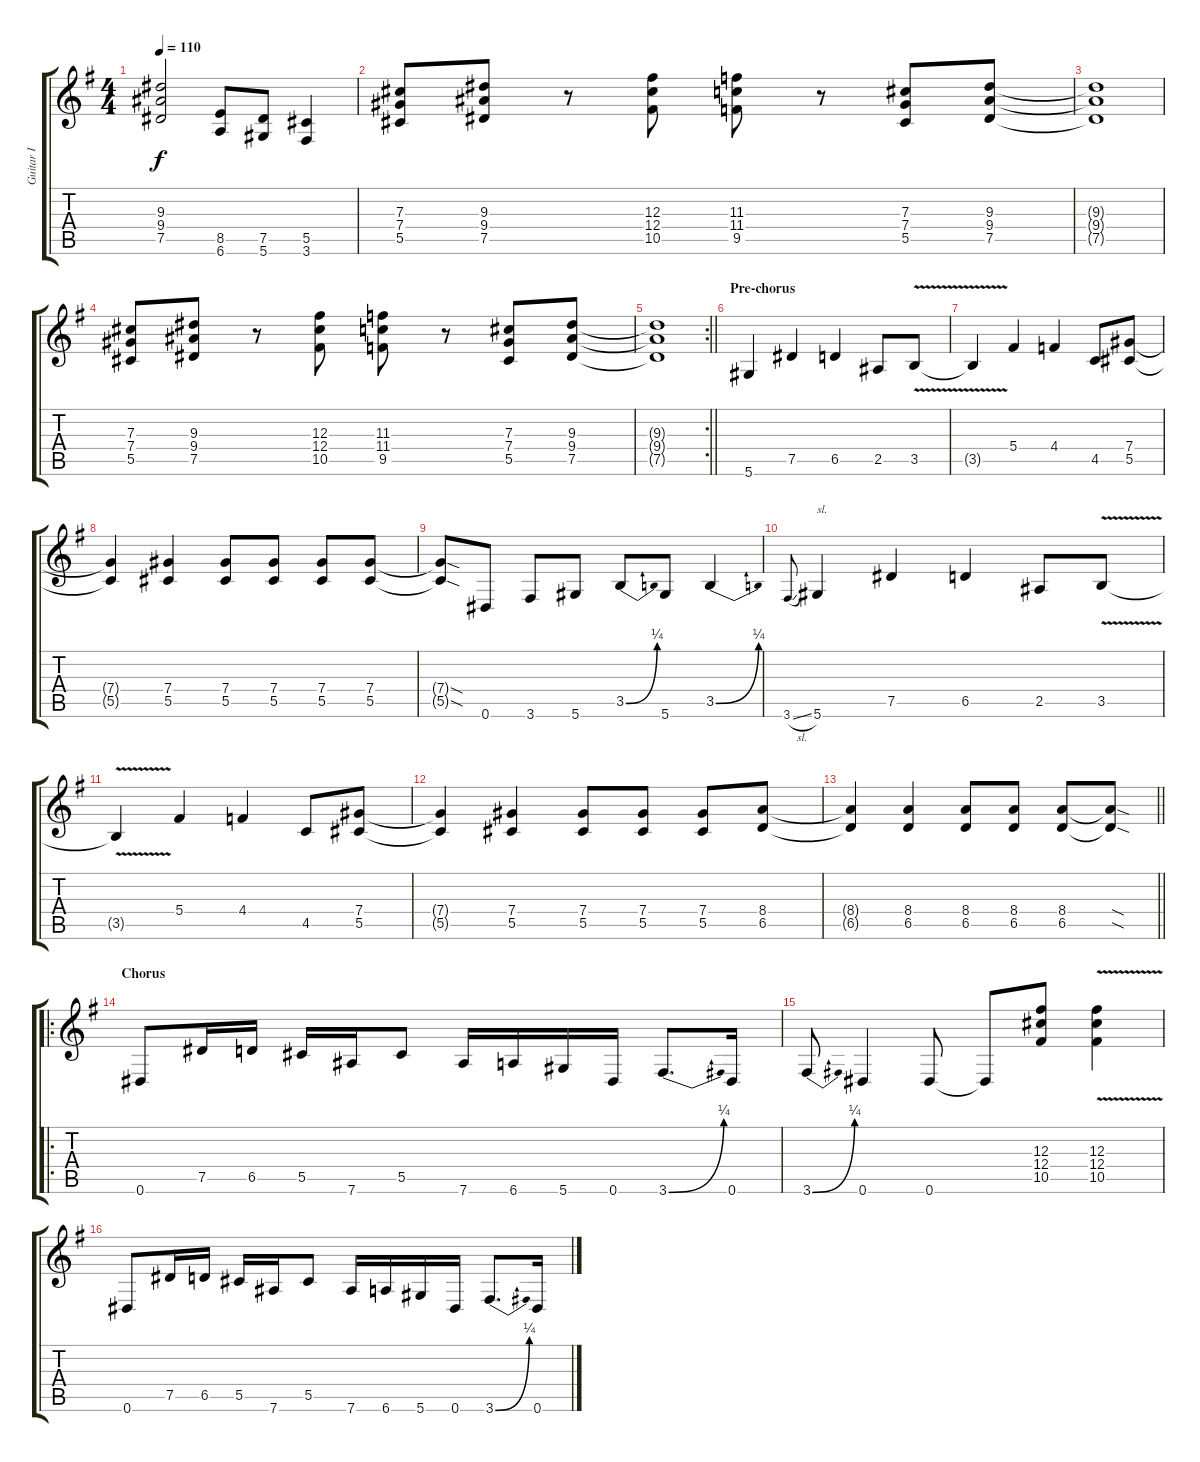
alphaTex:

\track ("Guitar I" "Guitar I") {instrument distortionguitar}
\staff {score tabs}
\tuning (Eb4 Bb3 Gb3 Db3 Ab2 Eb2) {hide}
\ts (4 4)
\tempo 110
\clef g2
\ks eminor
(9.3{t} 9.4{t} 7.5{t}).2{dy f} (8.5 6.6).8 (7.5 5.6).8 (5.5 3.6).4 |
(7.3 7.4 5.5).8 (9.3 9.4 7.5).8 r.8 (12.3 12.4 10.5).8 (11.3 11.4 9.5).8 r.8 (7.3 7.4 5.5).8 (9.3 9.4 7.5).8 |
(9.3{t} 9.4{t} 7.5{t}).1 |
(7.3 7.4 5.5).8 (9.3 9.4 7.5).8 r.8 (12.3 12.4 10.5).8 (11.3 11.4 9.5).8 r.8 (7.3 7.4 5.5).8 (9.3 9.4 7.5).8 |
\rc 2
\barLineRight lightlight
(9.3{t} 9.4{t} 7.5{t}).1 |
\section ("" "Pre-chorus")
5.6.4 7.5.4 6.5.4 2.5.8 3.5{v}.8 |
3.5{t}.4 5.4.4 4.4.4 4.5.8 (7.4 5.5).8 |
(7.4{t} 5.5{t}).4 (7.4 5.5).4 (7.4 5.5).8 (7.4 5.5).8 (7.4 5.5).8 (7.4 5.5).8 |
(7.4{sod t} 5.5{sod t}).8 0.6.8 3.6.8 5.6.8 3.5{be (bend 0 0 60 1)}.8 5.6.8 3.5{be (bend 0 0 60 1)}.4 |
3.6{sl}.8{gr onbeat} 5.6.4{txt "sl."} 7.5.4 6.5.4 2.5.8 3.5{v}.8 |
3.5{t}.4 5.4.4 4.4.4 4.5.8 (7.4 5.5).8 |
(7.4{t} 5.5{t}).4 (7.4 5.5).4 (7.4 5.5).8 (7.4 5.5).8 (7.4 5.5).8 (8.4 6.5).8 |
\barLineRight lightlight
(8.4{t} 6.5{t}).4 (8.4 6.5).4 (8.4 6.5).8 (8.4 6.5).8 (8.4 6.5).8 (8.4{sod t} 6.5{sod t}).8 |
\ro
\section ("" "Chorus")
0.6.8 7.5.16 6.5.16 5.5.16 7.6.16 5.5.8 7.6.16 6.6.16 5.6.16 0.6.16 3.6{be (bend 0 0 60 1)}.8{d} 0.6.16 |
3.6{be (bend 0 0 60 1)}.8 0.6.4 0.6.8 0.6{t}.8 (12.3 12.4 10.5).8 (12.3{v} 12.4{v} 10.5{v}).4 |
0.6.8 7.5.16 6.5.16 5.5.16 7.6.16 5.5.8 7.6.16 6.6.16 5.6.16 0.6.16 3.6{be (bend 0 0 60 1)}.8{d} 0.6.16
